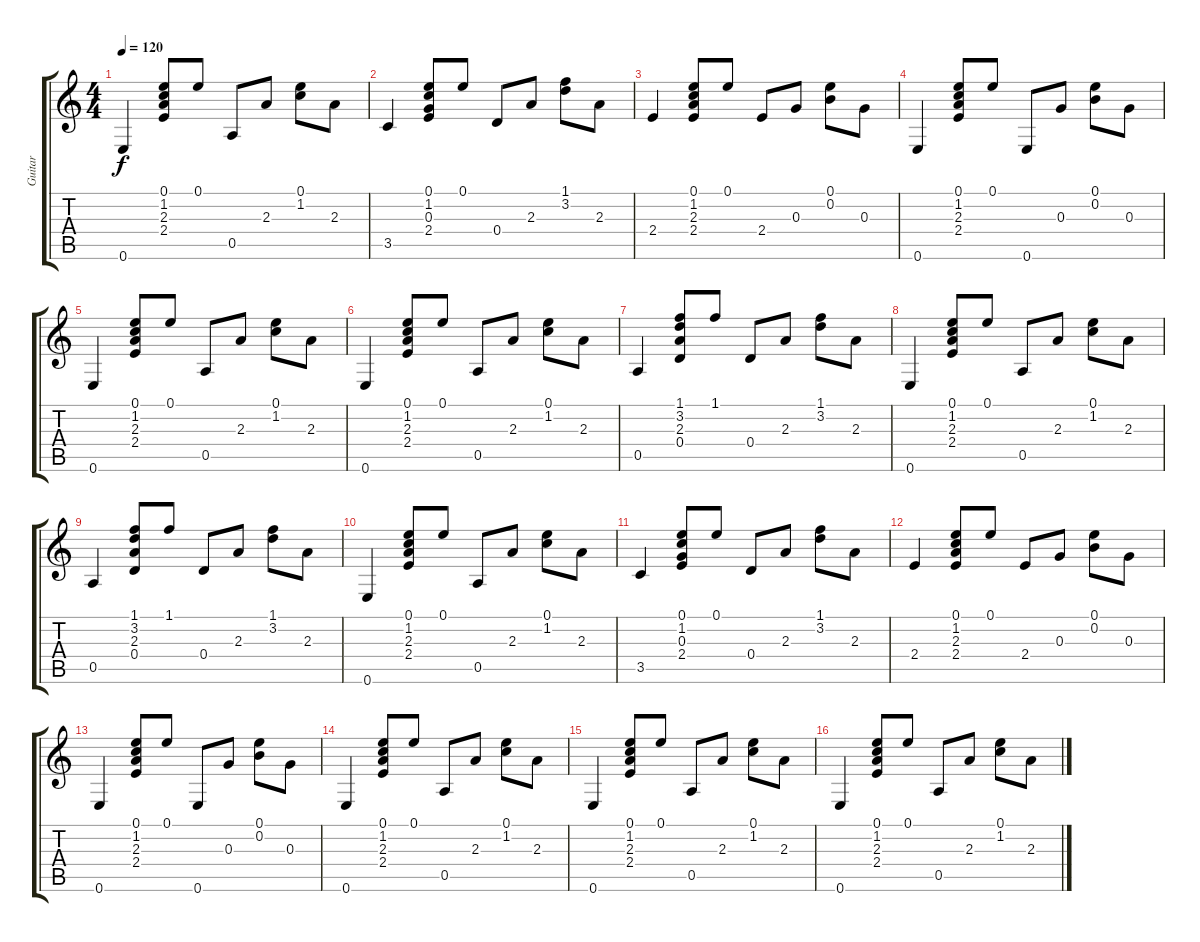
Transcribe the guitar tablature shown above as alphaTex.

\track ("Guitar" "Guitar") {instrument acousticguitarsteel}
\staff {score tabs}
\tuning (E4 B3 G3 D3 A2 E2) {hide}
\ts (4 4)
\tempo 120
\clef g2
\ks c
0.6.4{dy f} (0.1 1.2 2.3 2.4).8 0.1.8 0.5.8 2.3.8 (0.1 1.2).8 2.3.8 |
3.5.4 (0.1 1.2 0.3 2.4).8 0.1.8 0.4.8 2.3.8 (1.1 3.2).8 2.3.8 |
2.4.4 (0.1 1.2 2.3 2.4).8 0.1.8 2.4.8 0.3.8 (0.1 0.2).8 0.3.8 |
0.6.4 (0.1 1.2 2.3 2.4).8 0.1.8 0.6.8 0.3.8 (0.1 0.2).8 0.3.8 |
0.6.4 (0.1 1.2 2.3 2.4).8 0.1.8 0.5.8 2.3.8 (0.1 1.2).8 2.3.8 |
0.6.4 (0.1 1.2 2.3 2.4).8 0.1.8 0.5.8 2.3.8 (0.1 1.2).8 2.3.8 |
0.5.4 (1.1 3.2 2.3 0.4).8 1.1.8 0.4.8 2.3.8 (1.1 3.2).8 2.3.8 |
0.6.4 (0.1 1.2 2.3 2.4).8 0.1.8 0.5.8 2.3.8 (0.1 1.2).8 2.3.8 |
0.5.4 (1.1 3.2 2.3 0.4).8 1.1.8 0.4.8 2.3.8 (1.1 3.2).8 2.3.8 |
0.6.4 (0.1 1.2 2.3 2.4).8 0.1.8 0.5.8 2.3.8 (0.1 1.2).8 2.3.8 |
3.5.4 (0.1 1.2 0.3 2.4).8 0.1.8 0.4.8 2.3.8 (1.1 3.2).8 2.3.8 |
2.4.4 (0.1 1.2 2.3 2.4).8 0.1.8 2.4.8 0.3.8 (0.1 0.2).8 0.3.8 |
0.6.4 (0.1 1.2 2.3 2.4).8 0.1.8 0.6.8 0.3.8 (0.1 0.2).8 0.3.8 |
0.6.4 (0.1 1.2 2.3 2.4).8 0.1.8 0.5.8 2.3.8 (0.1 1.2).8 2.3.8 |
0.6.4 (0.1 1.2 2.3 2.4).8 0.1.8 0.5.8 2.3.8 (0.1 1.2).8 2.3.8 |
0.6.4 (0.1 1.2 2.3 2.4).8 0.1.8 0.5.8 2.3.8 (0.1 1.2).8 2.3.8
